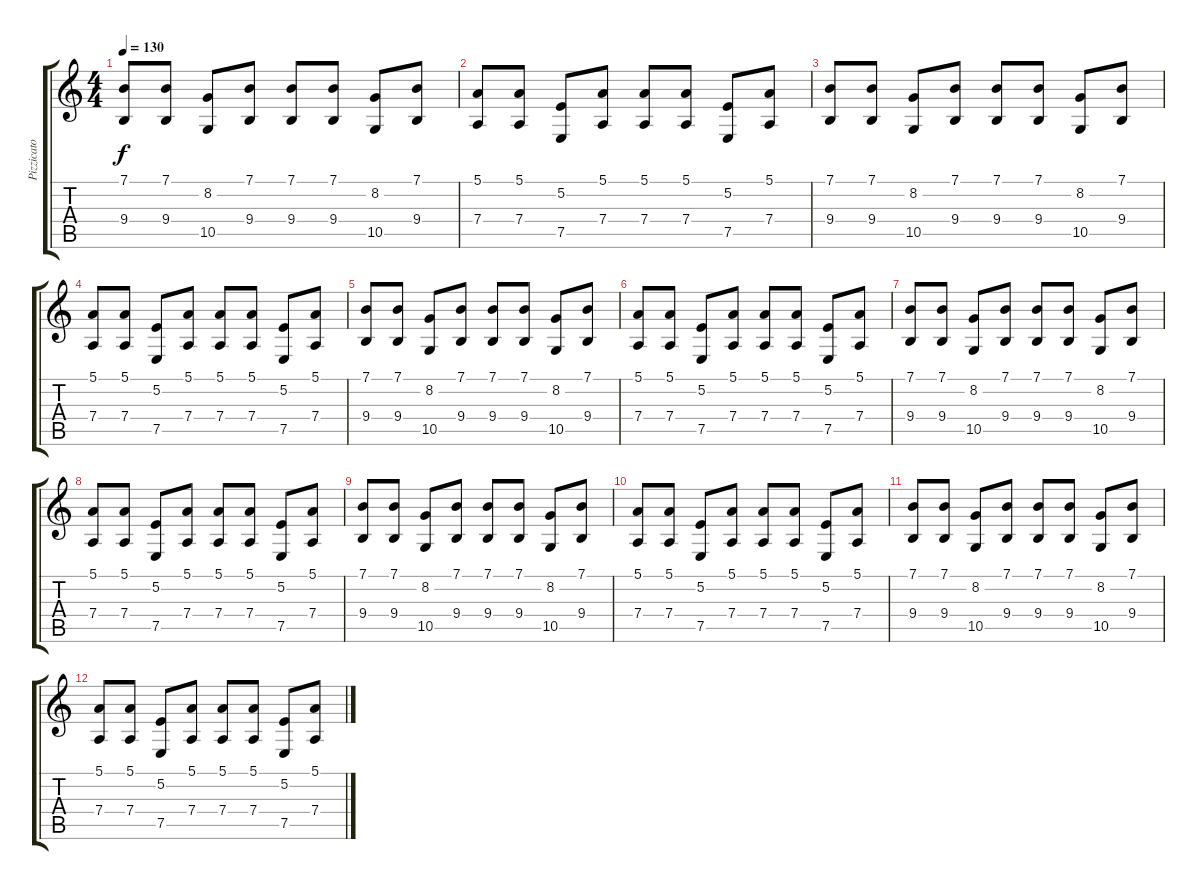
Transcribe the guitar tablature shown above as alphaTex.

\track ("Pizzicato Strings" "Pizzicato ") {instrument pizzicatostrings}
\staff {score tabs}
\tuning (E4 B3 G3 D3 A2 E2) {hide}
\ts (4 4)
\tempo 130
\clef g2
\ks c
(7.1 9.4).8{dy f} (7.1 9.4).8 (8.2 10.5).8 (7.1 9.4).8 (7.1 9.4).8 (7.1 9.4).8 (8.2 10.5).8 (7.1 9.4).8 |
(5.1 7.4).8 (5.1 7.4).8 (5.2 7.5).8 (5.1 7.4).8 (5.1 7.4).8 (5.1 7.4).8 (5.2 7.5).8 (5.1 7.4).8 |
(7.1 9.4).8 (7.1 9.4).8 (8.2 10.5).8 (7.1 9.4).8 (7.1 9.4).8 (7.1 9.4).8 (8.2 10.5).8 (7.1 9.4).8 |
(5.1 7.4).8 (5.1 7.4).8 (5.2 7.5).8 (5.1 7.4).8 (5.1 7.4).8 (5.1 7.4).8 (5.2 7.5).8 (5.1 7.4).8 |
(7.1 9.4).8 (7.1 9.4).8 (8.2 10.5).8 (7.1 9.4).8 (7.1 9.4).8 (7.1 9.4).8 (8.2 10.5).8 (7.1 9.4).8 |
(5.1 7.4).8 (5.1 7.4).8 (5.2 7.5).8 (5.1 7.4).8 (5.1 7.4).8 (5.1 7.4).8 (5.2 7.5).8 (5.1 7.4).8 |
(7.1 9.4).8 (7.1 9.4).8 (8.2 10.5).8 (7.1 9.4).8 (7.1 9.4).8 (7.1 9.4).8 (8.2 10.5).8 (7.1 9.4).8 |
(5.1 7.4).8 (5.1 7.4).8 (5.2 7.5).8 (5.1 7.4).8 (5.1 7.4).8 (5.1 7.4).8 (5.2 7.5).8 (5.1 7.4).8 |
(7.1 9.4).8 (7.1 9.4).8 (8.2 10.5).8 (7.1 9.4).8 (7.1 9.4).8 (7.1 9.4).8 (8.2 10.5).8 (7.1 9.4).8 |
(5.1 7.4).8 (5.1 7.4).8 (5.2 7.5).8 (5.1 7.4).8 (5.1 7.4).8 (5.1 7.4).8 (5.2 7.5).8 (5.1 7.4).8 |
(7.1 9.4).8 (7.1 9.4).8 (8.2 10.5).8 (7.1 9.4).8 (7.1 9.4).8 (7.1 9.4).8 (8.2 10.5).8 (7.1 9.4).8 |
(5.1 7.4).8 (5.1 7.4).8 (5.2 7.5).8 (5.1 7.4).8 (5.1 7.4).8 (5.1 7.4).8 (5.2 7.5).8 (5.1 7.4).8
